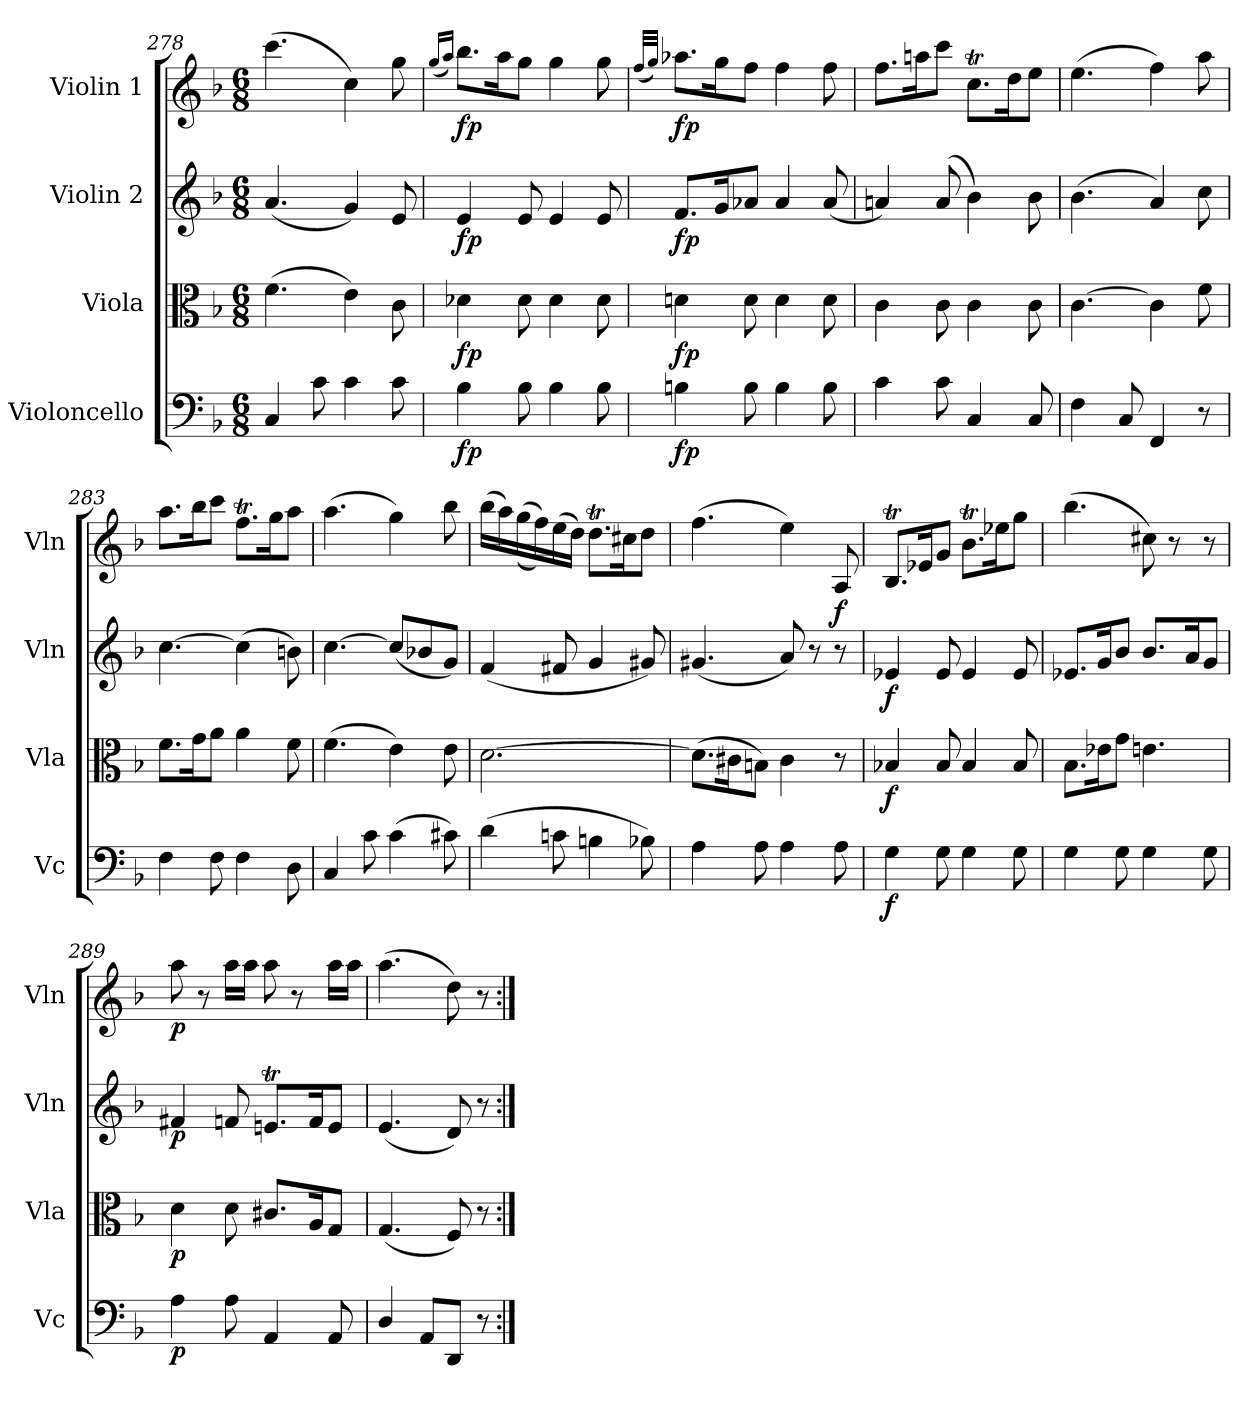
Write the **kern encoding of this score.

**kern	**dynam	**kern	**dynam	**kern	**dynam	**kern	**dynam
*part4	*part4	*part3	*part3	*part2	*part2	*part1	*part1
*staff4	*staff4	*staff3	*staff3	*staff2	*staff2	*staff1	*staff1
*I"Violoncello	*	*I"Viola	*	*I"Violin 2	*	*I"Violin 1	*
*I'Vc	*	*I'Vla	*	*I'Vln	*	*I'Vln	*
*clefF4	*	*clefC3	*	*clefG2	*	*clefG2	*
*k[b-]	*	*k[b-]	*	*k[b-]	*	*k[b-]	*
*M6/8	*	*M6/8	*	*M6/8	*	*M6/8	*
=278	=278	=278	=278	=278	=278	=278	=278
4C/	.	(>4.f\	.	(<4.a/	.	(>4.ccc\	.
8c\	.	.	.	.	.	.	.
4c\	.	4e\)	.	4g/)	.	4cc\)	.
8c\	.	8c\	.	8e/	.	8gg\	.
=279	=279	=279	=279	=279	=279	=279	=279
.	.	.	.	.	.	(<16qgg/LL	.
.	.	.	.	.	.	16qaa/JJ)	.
!	!LO:DY:b	!	!LO:DY:b	!	!LO:DY:b	!	!LO:DY:b
4B-\	fp	4d-X\	fp	4e/	fp	8.bb-\L	fp
.	.	.	.	.	.	16aa\K	.
8B-\	.	8d-\	.	8e/	.	8gg\J	.
4B-\	.	4d-\	.	4e/	.	4gg\	.
8B-\	.	8d-\	.	8e/	.	8gg\	.
=280	=280	=280	=280	=280	=280	=280	=280
.	.	.	.	.	.	(<32qff!/LLL	.
.	.	.	.	.	.	32qgg!/JJJ)	.
!	!LO:DY:b	!	!LO:DY:b	!	!LO:DY:b	!	!LO:DY:b
4Bn\	fp	4dn\	fp	8.f/L	fp	8.aa-X\L	fp
.	.	.	.	16g/K	.	16gg\K	.
8B\	.	8d\	.	8a-X/J	.	8ff\J	.
4B\	.	4d\	.	4a-/	.	4ff\	.
8B\	.	8d\	.	(<8a-/	.	8ff\	.
=281	=281	=281	=281	=281	=281	=281	=281
4c\	.	4c\	.	4an/)	.	8.ff\L	.
.	.	.	.	.	.	16aan\K	.
8c\	.	8c\	.	(<8a/	.	8ccc\J	.
4C/	.	4c\	.	4b-\)	.	8.ccT\L	.
.	.	.	.	.	.	16dd\K	.
8C/	.	8c\	.	8b-\	.	8ee\J	.
=282	=282	=282	=282	=282	=282	=282	=282
4F\	.	[4.c\	.	(>4.b-\	.	(>4.ee\	.
8C/	.	.	.	.	.	.	.
4FF/	.	4c\]	.	4a/)	.	4ff\)	.
8r	.	8f\	.	8cc\	.	8aa\	.
=283	=283	=283	=283	=283	=283	=283	=283
4F\	.	8.f\L	.	[4.cc\	.	8.aa\L	.
.	.	16g\K	.	.	.	16bb-\K	.
8F\	.	8a\J	.	.	.	8ccc\J	.
4F\	.	4a\	.	(>4cc\]	.	8.ffT\L	.
.	.	.	.	.	.	16gg\K	.
8D\	.	8f\	.	8bn\)	.	8aa\J	.
!!LO:LB:g=z
=284	=284	=284	=284	=284	=284	=284	=284
4C/	.	(>4.f\	.	[4.cc\	.	(>4.aa\	.
8c\	.	.	.	.	.	.	.
(>4c\	.	4e\)	.	(<8cc/L]	.	4gg\)	.
.	.	.	.	8b-X/	.	.	.
8c#X\)	.	8e\	.	8g/J)	.	8bb-\	.
=285	=285	=285	=285	=285	=285	=285	=285
(>4d\	.	[2.d\	.	(<4f/	.	(>16bb-\LL	.
.	.	.	.	.	.	16aa\)	.
.	.	.	.	.	.	(>(>16gg\	.
.	.	.	.	.	.	16ff\))	.
8cn\	.	.	.	8f#X/	.	(>16ee\	.
.	.	.	.	.	.	16dd\JJ)	.
4Bn\	.	.	.	4g/	.	8.ddT\L	.
.	.	.	.	.	.	16cc#X\K	.
8B-X\)	.	.	.	8g#X/)	.	8dd\J	.
=286	=286	=286	=286	=286	=286	=286	=286
4A\	.	(>8.d\L]	.	(<4.g#X/	.	(>4.ff\	.
.	.	16c#X\K	.	.	.	.	.
8A\	.	8Bn\J)	.	.	.	.	.
4A\	.	4c#\	.	8a/)	.	4ee\)	.
.	.	.	.	8r	.	.	.
!	!	!	!	!	!LO:DY:a	!	!
8A\	.	8r	.	8r	f	8A/	.
=287	=287	=287	=287	=287	=287	=287	=287
!	!LO:DY:b	!	!LO:DY:b	!	!LO:DY:b	!	!
4G\	f	4B-X/	f	4e-X/	f	8.B-T/L	.
.	.	.	.	.	.	16e-X/K	.
8G\	.	8B-/	.	8e-/	.	8g/J	.
4G\	.	4B-/	.	4e-/	.	8.b-T\L	.
.	.	.	.	.	.	16ee-X\K	.
8G\	.	8B-/	.	8e-/	.	8gg\J	.
=288	=288	=288	=288	=288	=288	=288	=288
4G\	.	8.B-\L	.	8.e-X/L	.	(>4.bb-\	.
.	.	16e-X\K	.	16g/K	.	.	.
8G\	.	8g\J	.	8b-/J	.	.	.
4G\	.	4.en\	.	8.b-/L	.	8cc#X\)	.
.	.	.	.	.	.	8r	.
.	.	.	.	16a/K	.	.	.
8G\	.	.	.	8g/J	.	8r	.
=289	=289	=289	=289	=289	=289	=289	=289
!	!LO:DY:b	!	!LO:DY:b	!	!LO:DY:b	!	!LO:DY:b
4A\	p	4d\	p	4f#X/	p	8aa\	p
.	.	.	.	.	.	8r	.
8A\	.	8d\	.	8fn/	.	16aa\LL	.
.	.	.	.	.	.	16aa\JJ	.
4AA/	.	8.c#X/L	.	8.ent/L	.	8aa\	.
.	.	.	.	.	.	8r	.
.	.	16A/K	.	16f/K	.	.	.
8AA/	.	8G/J	.	8e/J	.	16aa\LL	.
.	.	.	.	.	.	16aa\JJ	.
=289X10	=289X10	=289X10	=289X10	=289X10	=289X10	=289X10	=289X10
4D/	.	(<4.G/	.	(<4.e/	.	(>4.aa\	.
8AA/L	.	.	.	.	.	.	.
8DD/J	.	8F/)	.	8d/)	.	8dd\)	.
8r	.	8r	.	8r	.	8r	.
=:|!	=:|!	=:|!	=:|!	=:|!	=:|!	=:|!	=:|!
*-	*-	*-	*-	*-	*-	*-	*-
